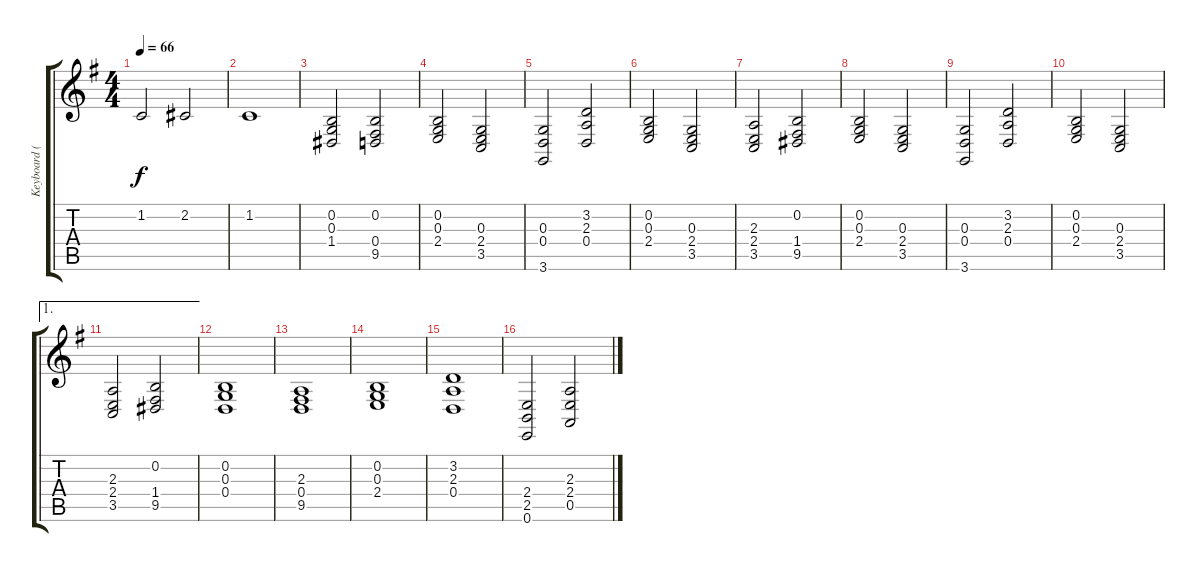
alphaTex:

\track ("Keyboard (Organ)" "Keyboard (") {instrument stringensemble1}
\staff {score tabs}
\tuning (E4 B3 G3 D3 A2 E2) {hide}
\ts (4 4)
\tempo 66
\clef g2
\ks g
1.2.2{dy f} 2.2.2 |
1.2.1 |
(0.2 0.3 1.4).2 (0.2 0.4 9.5).2 |
(0.2 0.3 2.4).2 (0.3 2.4 3.5).2 |
(0.3 0.4 3.6).2 (3.2 2.3 0.4).2 |
(0.2 0.3 2.4).2 (0.3 2.4 3.5).2 |
(2.3 2.4 3.5).2 (0.2 1.4 9.5).2 |
(0.2 0.3 2.4).2 (0.3 2.4 3.5).2 |
(0.3 0.4 3.6).2 (3.2 2.3 0.4).2 |
(0.2 0.3 2.4).2 (0.3 2.4 3.5).2 |
\ae 1
(2.3 2.4 3.5).2 (0.2 1.4 9.5).2 |
(0.2 0.3 0.4).1 |
(2.3 0.4 9.5).1 |
(0.2 0.3 2.4).1 |
(3.2 2.3 0.4).1 |
(2.4 2.5 0.6).2 (2.3 2.4 0.5).2
